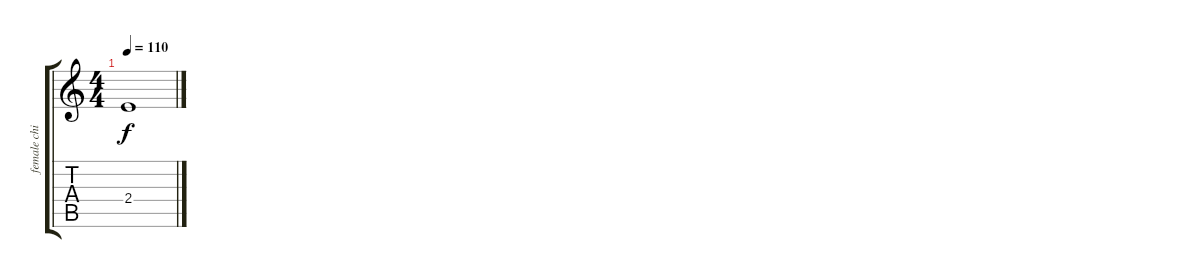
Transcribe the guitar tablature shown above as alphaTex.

\track ("female chior" "female chi") {instrument fx7echoes}
\staff {score tabs}
\tuning (E5 B4 G4 D4 A3 E3) {hide}
\ts (4 4)
\tempo 110
\clef g2
\ks c
2.4.1{dy f}
